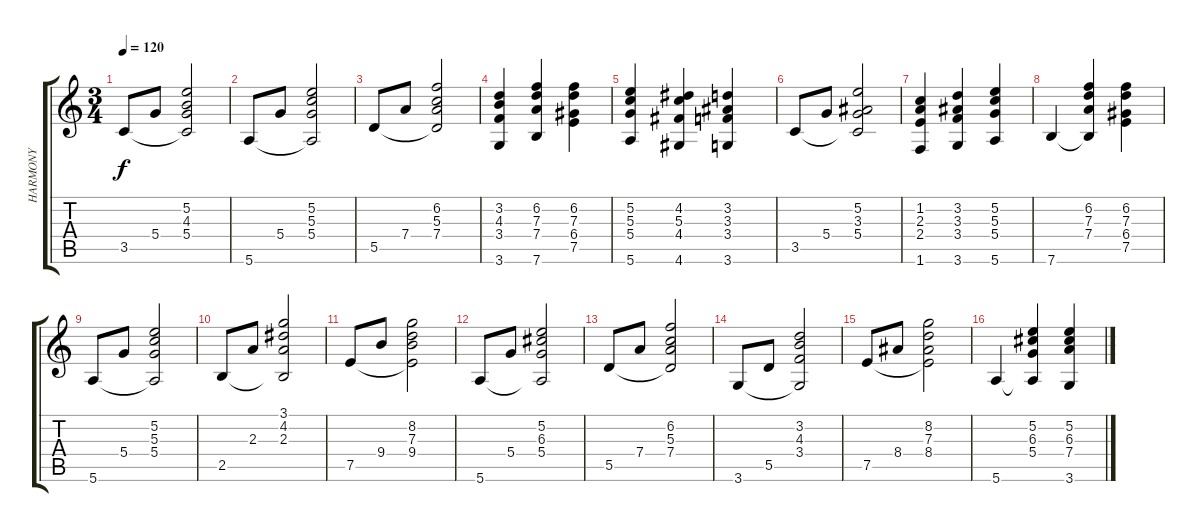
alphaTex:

\track ("HARMONY" "HARMONY") {instrument electricguitarjazz}
\staff {score tabs}
\tuning (E4 B3 G3 D3 A2 E2) {hide}
\ts (3 4)
\tempo 120
\clef g2
\ks c
3.5.8{dy f} 5.4.8 (5.2 4.3 5.4 3.5{t}).2 |
5.6.8 5.4.8 (5.2 5.3 5.4 5.6{t}).2 |
5.5.8 7.4.8 (6.2 5.3 7.4 5.5{t}).2 |
(3.2 4.3 3.4 3.6).4 (6.2 7.3 7.4 7.6).4 (6.2 7.3 6.4 7.5).4 |
(5.2 5.3 5.4 5.6).4 (4.2 5.3 4.4 4.6).4 (3.2 3.3 3.4 3.6).4 |
3.5.8 5.4.8 (5.2 3.3 5.4 3.5{t}).2 |
(1.2 2.3 2.4 1.6).4 (3.2 3.3 3.4 3.6).4 (5.2 5.3 5.4 5.6).4 |
7.6.4 (6.2 7.3 7.4 7.6{t}).4 (6.2 7.3 6.4 7.5).4 |
5.6.8 5.4.8 (5.2 5.3 5.4 5.6{t}).2 |
2.5.8 2.3.8 (3.1 4.2 2.3 2.5{t}).2 |
7.5.8 9.4.8 (8.2 7.3 9.4 7.5{t}).2 |
5.6.8 5.4.8 (5.2 6.3 5.4 5.6{t}).2 |
5.5.8 7.4.8 (6.2 5.3 7.4 5.5{t}).2 |
3.6.8 5.5.8 (3.2 4.3 3.4 3.6{t}).2 |
7.5.8 8.4.8 (8.2 7.3 8.4 7.5{t}).2 |
5.6.4 (5.2 6.3 5.4 5.6{t}).4 (5.2 6.3 7.4 3.6).4
